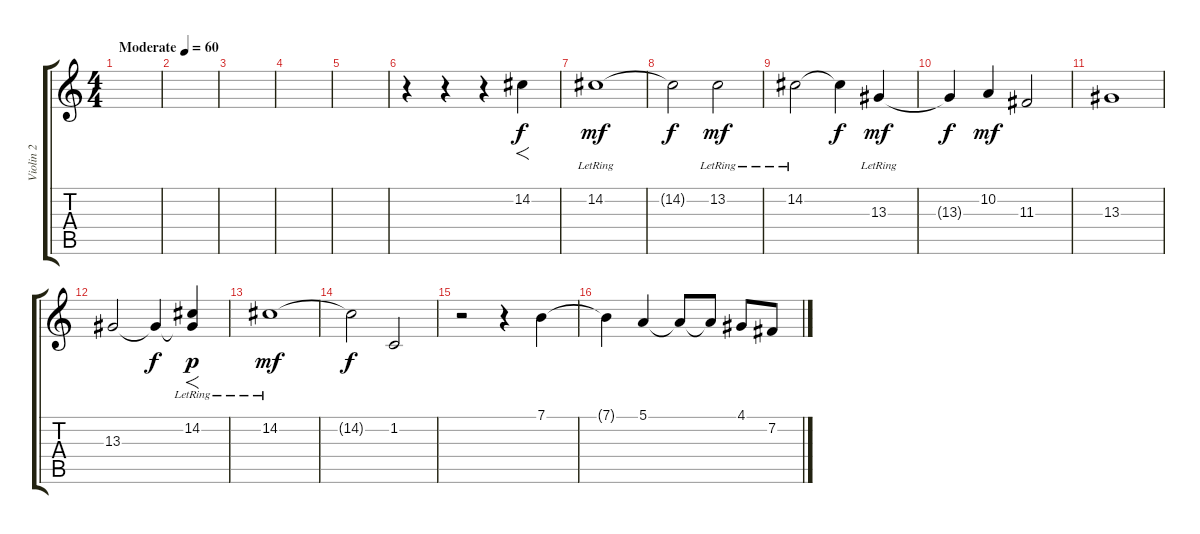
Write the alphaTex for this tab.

\track ("Violin 2" "Violin 2") {instrument violin}
\staff {score tabs}
\tuning (E4 B3 G3 D3 A2 E2) {hide}
\ts (4 4)
\tempo (60 "Moderate")
\clef g2
\ks c
|
|
|
|
|
r.4 r.4 r.4 14.2.4{f} |
14.2{lr}.1{dy mf} |
14.2{t}.2{dy f} 13.2{lr}.2{dy mf} |
14.2{lr}.2 14.2{t}.4{dy f} 13.3{lr}.4{dy mf} |
13.3{t}.4{dy f} 10.2.4{dy mf} 11.3.2 |
13.3.1 |
13.3.2 13.3{t}.4{dy f} (14.2{lr} 13.3{t}).4{f dy p} |
14.2{lr}.1{dy mf} |
14.2{t}.2{dy f} 1.2.2 |
r.2 r.4 7.1.4 |
7.1{t}.4 5.1.4 5.1{t}.8 5.1{t}.8 4.1.8 7.2.8
